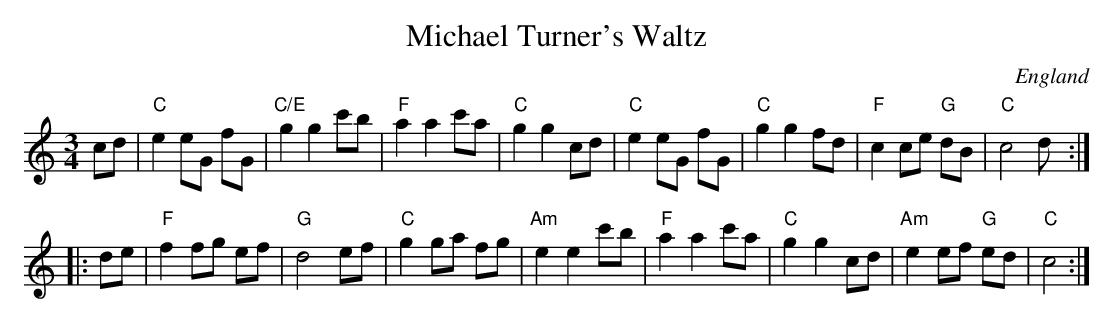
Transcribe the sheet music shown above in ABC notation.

X:1
T:Michael Turner's Waltz
O:England
M:3/4
K:C
cd|\
"C"e2 eG fG|"C/E"g2g2 c'b|"F"a2a2 c'a|"C"g2g2 cd|\
"C"e2eG fG|"C"g2g2 fd|"F"c2ce "G"dB|"C"c4d:|
|:de|\
"F"f2 fg ef|"G"d4 ef|"C"g2 ga fg|"Am"e2 e2 c'b|\
"F"a2 a2 c'a|"C"g2g2 cd|"Am"e2ef "G"ed|"C"c4:|
